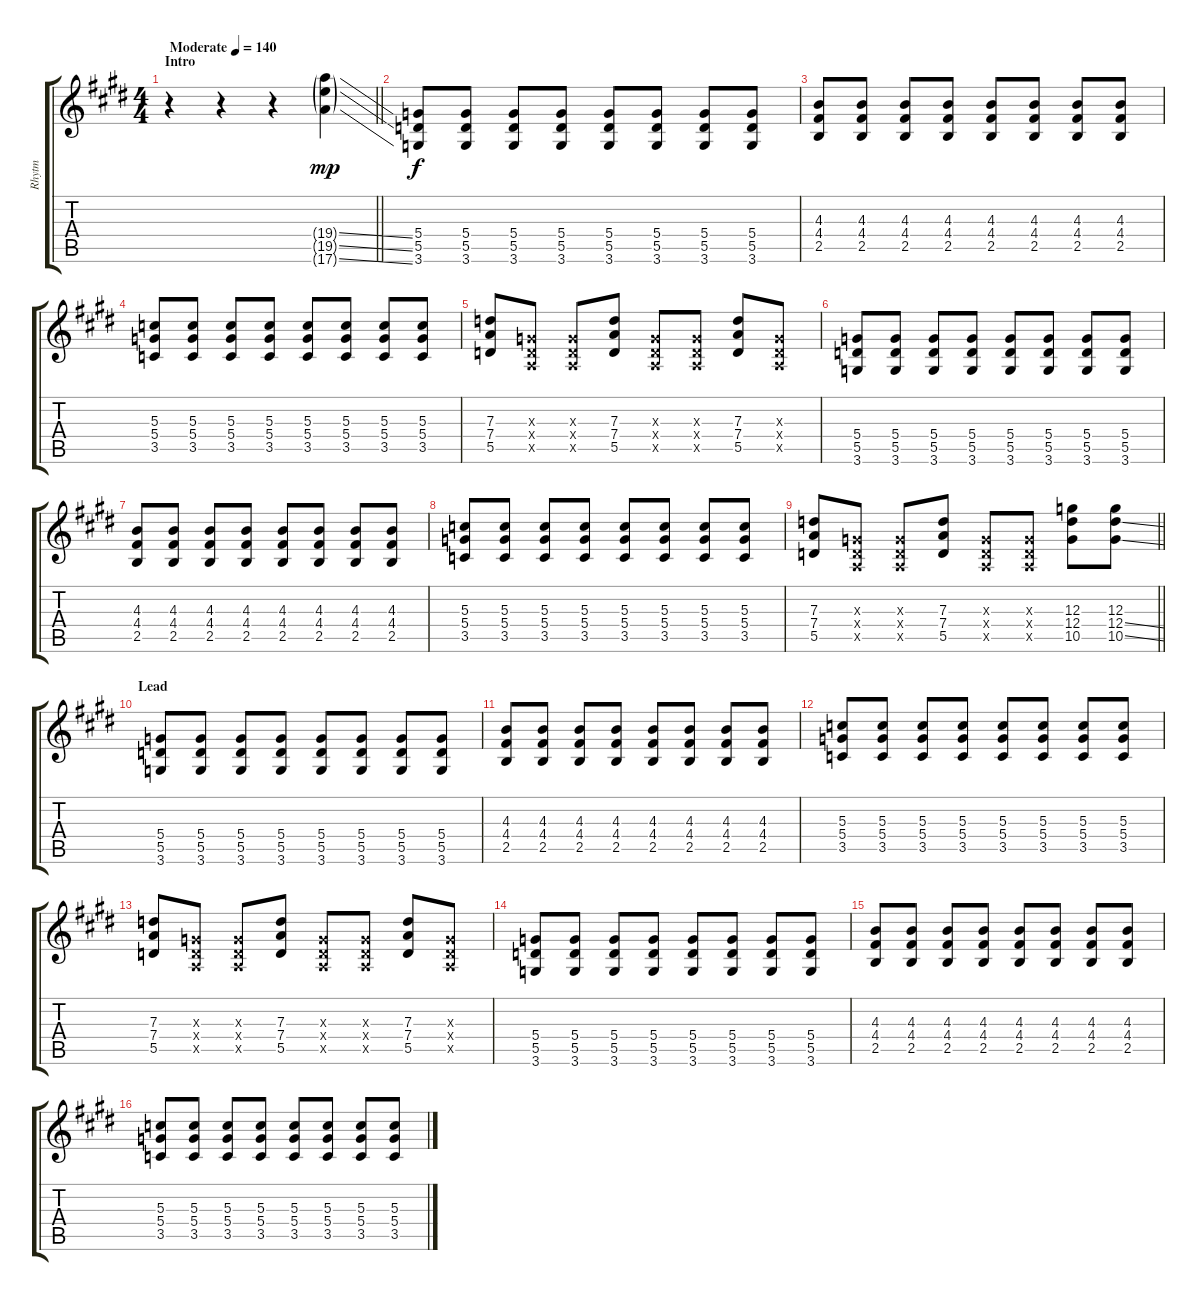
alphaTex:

\track ("Rhytm" "Rhytm") {instrument distortionguitar}
\staff {score tabs}
\tuning (E4 B3 G3 D3 A2 E2) {hide}
\ts (4 4)
\section ("" "Intro")
\tempo (140 "Moderate")
\clef g2
\barLineRight lightlight
\ks c#minor
r.4{dy mp instrument distortionguitar} r.4 r.4 (19.4{ss g} 19.5{ss g} 17.6{ss g}).4 |
(5.4 5.5 3.6).8{dy f} (5.4 5.5 3.6).8 (5.4 5.5 3.6).8 (5.4 5.5 3.6).8 (5.4 5.5 3.6).8 (5.4 5.5 3.6).8 (5.4 5.5 3.6).8 (5.4 5.5 3.6).8 |
(4.3 4.4 2.5).8 (4.3 4.4 2.5).8 (4.3 4.4 2.5).8 (4.3 4.4 2.5).8 (4.3 4.4 2.5).8 (4.3 4.4 2.5).8 (4.3 4.4 2.5).8 (4.3 4.4 2.5).8 |
(5.3 5.4 3.5).8 (5.3 5.4 3.5).8 (5.3 5.4 3.5).8 (5.3 5.4 3.5).8 (5.3 5.4 3.5).8 (5.3 5.4 3.5).8 (5.3 5.4 3.5).8 (5.3 5.4 3.5).8 |
(7.3 7.4 5.5).8 (0.3{x} 0.4{x} 0.5{x}).8 (0.3{x} 0.4{x} 0.5{x}).8 (7.3 7.4 5.5).8 (0.3{x} 0.4{x} 0.5{x}).8 (0.3{x} 0.4{x} 0.5{x}).8 (7.3 7.4 5.5).8 (0.3{x} 0.4{x} 0.5{x}).8 |
(5.4 5.5 3.6).8 (5.4 5.5 3.6).8 (5.4 5.5 3.6).8 (5.4 5.5 3.6).8 (5.4 5.5 3.6).8 (5.4 5.5 3.6).8 (5.4 5.5 3.6).8 (5.4 5.5 3.6).8 |
(4.3 4.4 2.5).8 (4.3 4.4 2.5).8 (4.3 4.4 2.5).8 (4.3 4.4 2.5).8 (4.3 4.4 2.5).8 (4.3 4.4 2.5).8 (4.3 4.4 2.5).8 (4.3 4.4 2.5).8 |
(5.3 5.4 3.5).8 (5.3 5.4 3.5).8 (5.3 5.4 3.5).8 (5.3 5.4 3.5).8 (5.3 5.4 3.5).8 (5.3 5.4 3.5).8 (5.3 5.4 3.5).8 (5.3 5.4 3.5).8 |
\barLineRight lightlight
(7.3 7.4 5.5).8 (0.3{x} 0.4{x} 0.5{x}).8 (0.3{x} 0.4{x} 0.5{x}).8 (7.3 7.4 5.5).8 (0.3{x} 0.4{x} 0.5{x}).8 (0.3{x} 0.4{x} 0.5{x}).8 (12.3 12.4 10.5).8 (12.3 12.4{ss} 10.5{ss}).8 |
\section ("" "Lead")
(5.4 5.5 3.6).8 (5.4 5.5 3.6).8 (5.4 5.5 3.6).8 (5.4 5.5 3.6).8 (5.4 5.5 3.6).8 (5.4 5.5 3.6).8 (5.4 5.5 3.6).8 (5.4 5.5 3.6).8 |
(4.3 4.4 2.5).8 (4.3 4.4 2.5).8 (4.3 4.4 2.5).8 (4.3 4.4 2.5).8 (4.3 4.4 2.5).8 (4.3 4.4 2.5).8 (4.3 4.4 2.5).8 (4.3 4.4 2.5).8 |
(5.3 5.4 3.5).8 (5.3 5.4 3.5).8 (5.3 5.4 3.5).8 (5.3 5.4 3.5).8 (5.3 5.4 3.5).8 (5.3 5.4 3.5).8 (5.3 5.4 3.5).8 (5.3 5.4 3.5).8 |
(7.3 7.4 5.5).8 (0.3{x} 0.4{x} 0.5{x}).8 (0.3{x} 0.4{x} 0.5{x}).8 (7.3 7.4 5.5).8 (0.3{x} 0.4{x} 0.5{x}).8 (0.3{x} 0.4{x} 0.5{x}).8 (7.3 7.4 5.5).8 (0.3{x} 0.4{x} 0.5{x}).8 |
(5.4 5.5 3.6).8 (5.4 5.5 3.6).8 (5.4 5.5 3.6).8 (5.4 5.5 3.6).8 (5.4 5.5 3.6).8 (5.4 5.5 3.6).8 (5.4 5.5 3.6).8 (5.4 5.5 3.6).8 |
(4.3 4.4 2.5).8 (4.3 4.4 2.5).8 (4.3 4.4 2.5).8 (4.3 4.4 2.5).8 (4.3 4.4 2.5).8 (4.3 4.4 2.5).8 (4.3 4.4 2.5).8 (4.3 4.4 2.5).8 |
(5.3 5.4 3.5).8 (5.3 5.4 3.5).8 (5.3 5.4 3.5).8 (5.3 5.4 3.5).8 (5.3 5.4 3.5).8 (5.3 5.4 3.5).8 (5.3 5.4 3.5).8 (5.3 5.4 3.5).8
